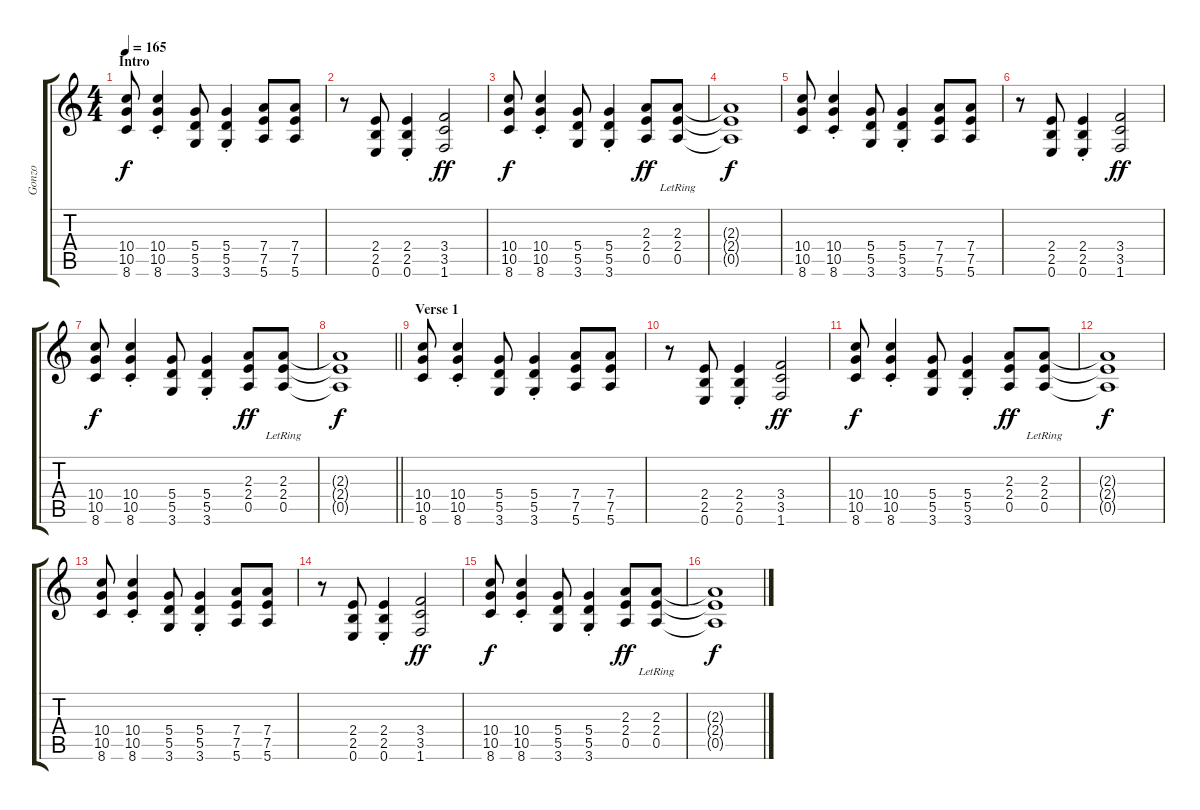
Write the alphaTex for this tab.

\track ("Gonzo" "Gonzo") {instrument distortionguitar}
\staff {score tabs}
\tuning (E4 B3 G3 D3 A2 E2) {hide}
\ts (4 4)
\section ("" "Intro")
\tempo 165
\clef g2
\ks c
(10.4 10.5 8.6).8{dy f volume 13 instrument distortionguitar} (10.4{st} 10.5{st} 8.6{st}).4 (5.4 5.5 3.6).8 (5.4{st} 5.5{st} 3.6{st}).4 (7.4 7.5 5.6).8 (7.4 7.5 5.6).8 |
r.8 (2.4 2.5 0.6).8 (2.4{st} 2.5{st} 0.6{st}).4 (3.4 3.5 1.6).2{dy ff} |
(10.4 10.5 8.6).8{dy f} (10.4{st} 10.5{st} 8.6{st}).4 (5.4 5.5 3.6).8 (5.4{st} 5.5{st} 3.6{st}).4 (2.3 2.4 0.5).8{dy ff} (2.3{lr} 2.4{lr} 0.5{lr}).8 |
(2.3{t} 2.4{t} 0.5{t}).1{dy f} |
(10.4 10.5 8.6).8 (10.4{st} 10.5{st} 8.6{st}).4 (5.4 5.5 3.6).8 (5.4{st} 5.5{st} 3.6{st}).4 (7.4 7.5 5.6).8 (7.4 7.5 5.6).8 |
r.8 (2.4 2.5 0.6).8 (2.4{st} 2.5{st} 0.6{st}).4 (3.4 3.5 1.6).2{dy ff} |
(10.4 10.5 8.6).8{dy f} (10.4{st} 10.5{st} 8.6{st}).4 (5.4 5.5 3.6).8 (5.4{st} 5.5{st} 3.6{st}).4 (2.3 2.4 0.5).8{dy ff} (2.3{lr} 2.4{lr} 0.5{lr}).8 |
\barLineRight lightlight
(2.3{t} 2.4{t} 0.5{t}).1{dy f} |
\section ("" "Verse 1")
(10.4 10.5 8.6).8 (10.4{st} 10.5{st} 8.6{st}).4 (5.4 5.5 3.6).8 (5.4{st} 5.5{st} 3.6{st}).4 (7.4 7.5 5.6).8 (7.4 7.5 5.6).8 |
r.8 (2.4 2.5 0.6).8 (2.4{st} 2.5{st} 0.6{st}).4 (3.4 3.5 1.6).2{dy ff} |
(10.4 10.5 8.6).8{dy f} (10.4{st} 10.5{st} 8.6{st}).4 (5.4 5.5 3.6).8 (5.4{st} 5.5{st} 3.6{st}).4 (2.3 2.4 0.5).8{dy ff} (2.3{lr} 2.4{lr} 0.5{lr}).8 |
(2.3{t} 2.4{t} 0.5{t}).1{dy f} |
(10.4 10.5 8.6).8 (10.4{st} 10.5{st} 8.6{st}).4 (5.4 5.5 3.6).8 (5.4{st} 5.5{st} 3.6{st}).4 (7.4 7.5 5.6).8 (7.4 7.5 5.6).8 |
r.8 (2.4 2.5 0.6).8 (2.4{st} 2.5{st} 0.6{st}).4 (3.4 3.5 1.6).2{dy ff} |
(10.4 10.5 8.6).8{dy f} (10.4{st} 10.5{st} 8.6{st}).4 (5.4 5.5 3.6).8 (5.4{st} 5.5{st} 3.6{st}).4 (2.3 2.4 0.5).8{dy ff} (2.3{lr} 2.4{lr} 0.5{lr}).8 |
(2.3{t} 2.4{t} 0.5{t}).1{dy f}
